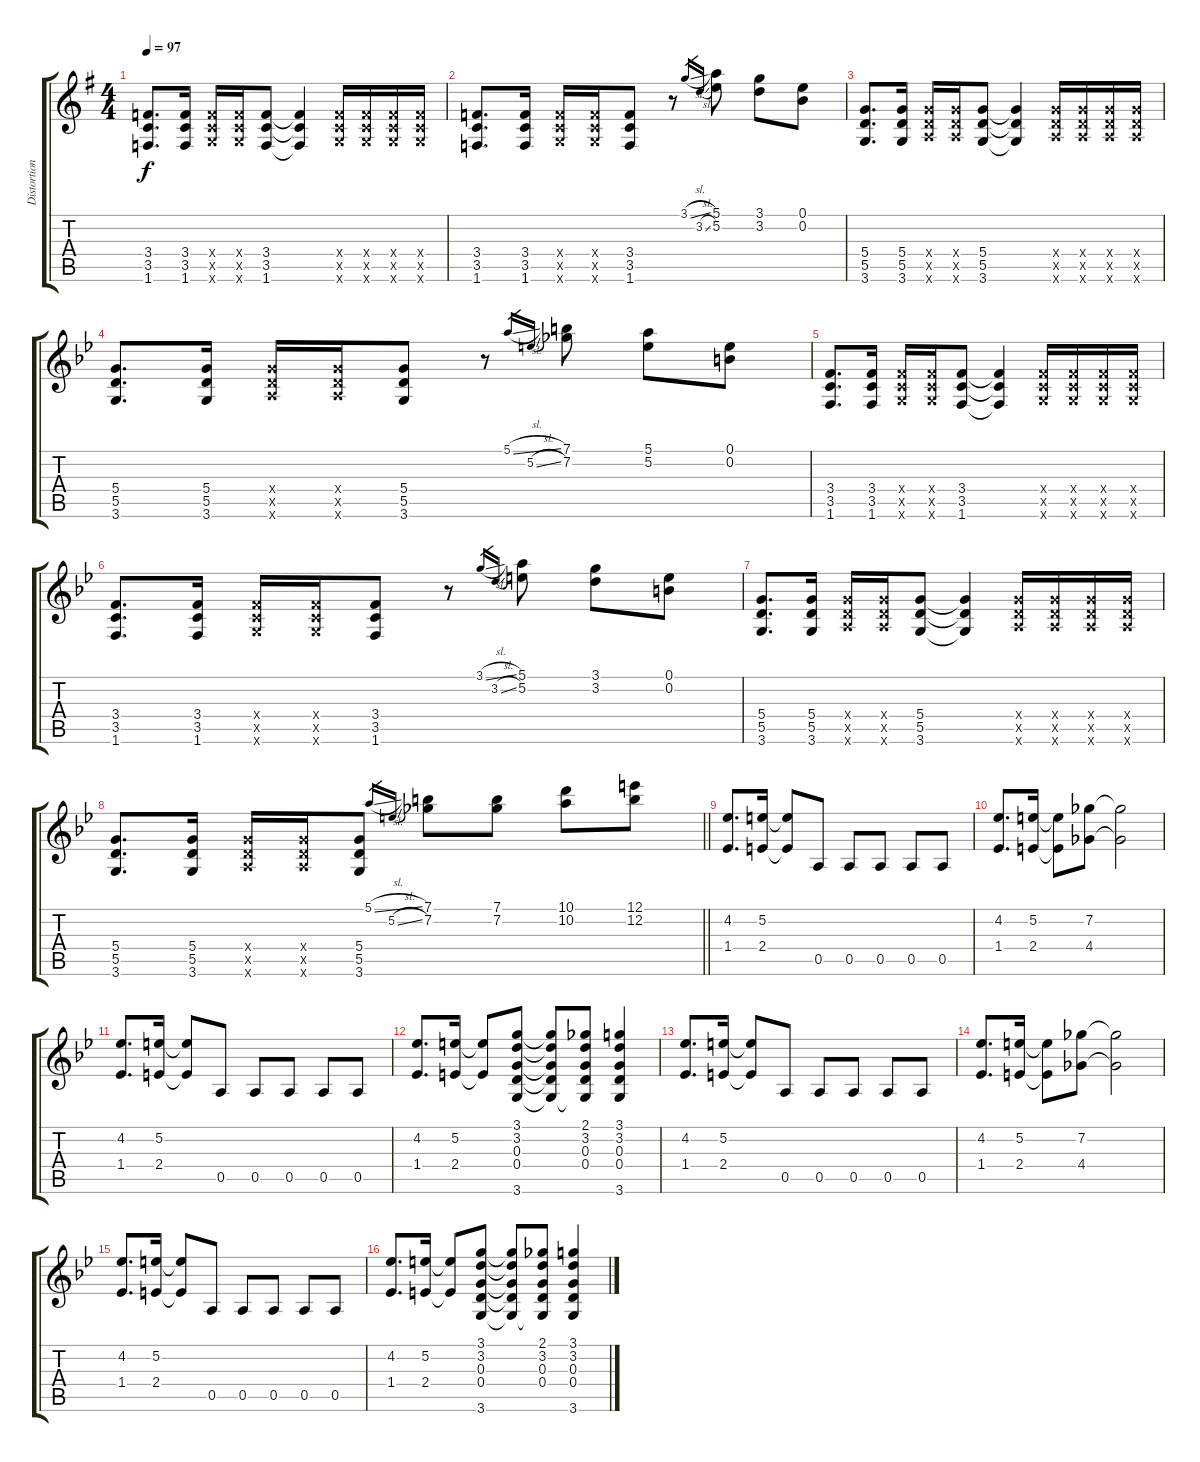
\track ("Distortion" "Distortion") {instrument distortionguitar}
\staff {score tabs}
\tuning (E4 B3 G3 D3 A2 E2) {hide}
\ts (4 4)
\tempo 97
\clef g2
\ks g
(3.4 3.5 1.6).8{d dy f} (3.4 3.5 1.6).16 (3.4{x} 3.5{x} 3.6{x}).16 (3.4{x} 3.5{x} 3.6{x}).16 (3.4 3.5 1.6).8 (3.4{t} 3.5{t} 1.6{t}).4 (3.4{x} 3.5{x} 3.6{x}).16 (3.4{x} 3.5{x} 3.6{x}).16 (3.4{x} 3.5{x} 3.6{x}).16 (3.4{x} 3.5{x} 3.6{x}).16 |
(3.4 3.5 1.6).8{d} (3.4 3.5 1.6).16 (3.4{x} 3.5{x} 3.6{x}).16 (3.4{x} 3.5{x} 3.6{x}).16 (3.4 3.5 1.6).8 r.8 3.1{sl}.16{gr} 3.2{sl}.16{gr} (5.1 5.2).8 (3.1 3.2).8 (0.1 0.2).8 |
(5.4 5.5 3.6).8{d} (5.4 5.5 3.6).16 (5.4{x} 5.5{x} 5.6{x}).16 (5.4{x} 5.5{x} 5.6{x}).16 (5.4 5.5 3.6).8 (5.4{t} 5.5{t} 3.6{t}).4 (5.4{x} 5.5{x} 5.6{x}).16 (5.4{x} 5.5{x} 5.6{x}).16 (5.4{x} 5.5{x} 5.6{x}).16 (5.4{x} 5.5{x} 5.6{x}).16 |
\ks bb
(5.4 5.5 3.6).8{d} (5.4 5.5 3.6).16 (5.4{x} 5.5{x} 5.6{x}).16 (5.4{x} 5.5{x} 5.6{x}).16 (5.4 5.5 3.6).8 r.8 5.1{sl}.16{gr} 5.2{sl}.16{gr} (7.1 7.2).8 (5.1 5.2).8 (0.1 0.2).8 |
(3.4 3.5 1.6).8{d} (3.4 3.5 1.6).16 (3.4{x} 3.5{x} 3.6{x}).16 (3.4{x} 3.5{x} 3.6{x}).16 (3.4 3.5 1.6).8 (3.4{t} 3.5{t} 1.6{t}).4 (3.4{x} 3.5{x} 3.6{x}).16 (3.4{x} 3.5{x} 3.6{x}).16 (3.4{x} 3.5{x} 3.6{x}).16 (3.4{x} 3.5{x} 3.6{x}).16 |
(3.4 3.5 1.6).8{d} (3.4 3.5 1.6).16 (3.4{x} 3.5{x} 3.6{x}).16 (3.4{x} 3.5{x} 3.6{x}).16 (3.4 3.5 1.6).8 r.8 3.1{sl}.16{gr} 3.2{sl}.16{gr} (5.1 5.2).8 (3.1 3.2).8 (0.1 0.2).8 |
(5.4 5.5 3.6).8{d} (5.4 5.5 3.6).16 (5.4{x} 5.5{x} 5.6{x}).16 (5.4{x} 5.5{x} 5.6{x}).16 (5.4 5.5 3.6).8 (5.4{t} 5.5{t} 3.6{t}).4 (5.4{x} 5.5{x} 5.6{x}).16 (5.4{x} 5.5{x} 5.6{x}).16 (5.4{x} 5.5{x} 5.6{x}).16 (5.4{x} 5.5{x} 5.6{x}).16 |
\barLineRight lightlight
(5.4 5.5 3.6).8{d} (5.4 5.5 3.6).16 (5.4{x} 5.5{x} 5.6{x}).16 (5.4{x} 5.5{x} 5.6{x}).16 (5.4 5.5 3.6).8 5.1{sl}.16{gr} 5.2{sl}.16{gr} (7.1 7.2).8 (7.1 7.2).8 (10.1 10.2).8 (12.1 12.2).8 |
(4.2 1.4).8{d} (5.2 2.4).16 (5.2{t} 2.4{t}).8 0.5.8 0.5.8 0.5.8 0.5.8 0.5.8 |
(4.2 1.4).8{d} (5.2 2.4).16 (5.2{t} 2.4{t}).8 (7.2 4.4).8 (7.2{t} 4.4{t}).2 |
(4.2 1.4).8{d} (5.2 2.4).16 (5.2{t} 2.4{t}).8 0.5.8 0.5.8 0.5.8 0.5.8 0.5.8 |
(4.2 1.4).8{d} (5.2 2.4).16 (5.2{t} 2.4{t}).8 (3.1 3.2 0.3 0.4 3.6).8 (3.1{t} 3.2{t} 0.3{t} 0.4{t} 3.6{t}).8 (2.1 3.2 0.3 0.4 3.6{t}).8 (3.1 3.2 0.3 0.4 3.6).4 |
(4.2 1.4).8{d} (5.2 2.4).16 (5.2{t} 2.4{t}).8 0.5.8 0.5.8 0.5.8 0.5.8 0.5.8 |
(4.2 1.4).8{d} (5.2 2.4).16 (5.2{t} 2.4{t}).8 (7.2 4.4).8 (7.2{t} 4.4{t}).2 |
(4.2 1.4).8{d} (5.2 2.4).16 (5.2{t} 2.4{t}).8 0.5.8 0.5.8 0.5.8 0.5.8 0.5.8 |
(4.2 1.4).8{d} (5.2 2.4).16 (5.2{t} 2.4{t}).8 (3.1 3.2 0.3 0.4 3.6).8 (3.1{t} 3.2{t} 0.3{t} 0.4{t} 3.6{t}).8 (2.1 3.2 0.3 0.4 3.6{t}).8 (3.1 3.2 0.3 0.4 3.6).4
